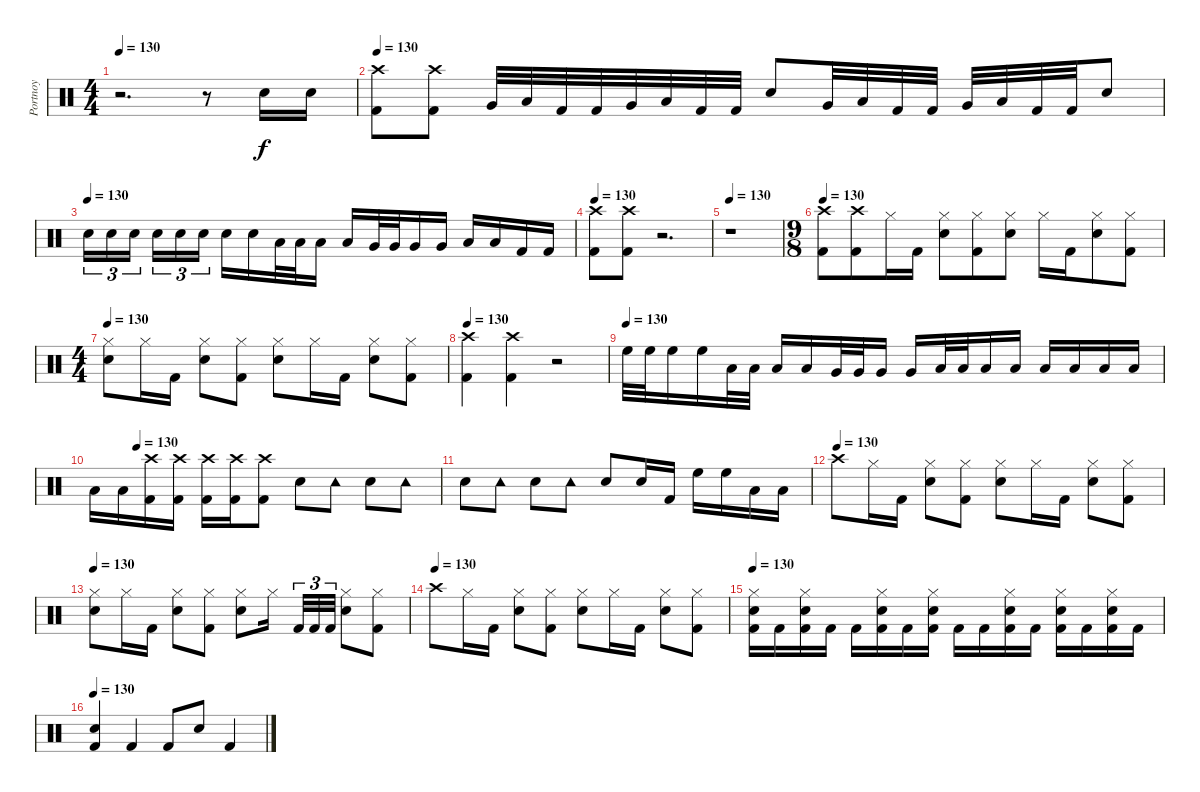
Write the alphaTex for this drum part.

\track ("Portnoy" "Portnoy") {instrument percussion}
\staff {score}
\articulation defaults
\ts (4 4)
\tempo 130
\clef neutral
\ks c
r.2{d dy f} r.8 "Electric Snare (hit)".16 "Electric Snare (hit)".16 |
\tempo 130
("Crash high (hit)" "Kick (hit) 2").8 ("Crash high (hit)" "Kick (hit) 2").8 "Very Low Tom (hit)".32 "Low Floor Tom (hit)".32 "Kick (hit) 2".32 "Kick (hit) 2".32 "Very Low Tom (hit)".32 "Low Floor Tom (hit)".32 "Kick (hit) 2".32 "Kick (hit) 2".32 "Electric Snare (hit)".8 "Very Low Tom (hit)".32 "Low Floor Tom (hit)".32 "Kick (hit) 2".32 "Kick (hit) 2".32 "Very Low Tom (hit)".32 "Low Floor Tom (hit)".32 "Kick (hit) 2".32 "Kick (hit) 2".32 "Electric Snare (hit)".8 |
\tempo (130)
"Electric Snare (hit)".16{tu (3 2)} "Electric Snare (hit)".16{tu (3 2)} "Electric Snare (hit)".16{tu (3 2) beam splitsecondary} "Electric Snare (hit)".16{tu (3 2)} "Electric Snare (hit)".16{tu (3 2)} "Electric Snare (hit)".16{tu (3 2)} "Electric Snare (hit)".16 "Electric Snare (hit)".16 "Low Tom (hit)".32 "Low Tom (hit)".32 "Low Tom (hit)".16 "Low Tom (hit)".16 "Very Low Tom (hit)".32 "Very Low Tom (hit)".32 "Very Low Tom (hit)".16 "Very Low Tom (hit)".16 "Low Floor Tom (hit)".16 "Low Floor Tom (hit)".16 "Kick (hit) 2".16 "Kick (hit) 2".16 |
\tempo 130
("Crash high (hit)" "Kick (hit) 2").8 ("Crash high (hit)" "Kick (hit) 2").8 r.2{d} |
\tempo 130
r.1 |
\ts (9 8)
\tempo 130
("Crash high (hit)" "Kick (hit) 2").8 ("Crash high (hit)" "Kick (hit) 2").8 "Hi-Hat (closed)".16 "Kick (hit) 2".16 ("Hi-Hat (closed)" "Electric Snare (hit)").8 ("Hi-Hat (closed)" "Kick (hit) 2").8 ("Hi-Hat (closed)" "Electric Snare (hit)").8 "Hi-Hat (closed)".16 "Kick (hit) 2".16 ("Hi-Hat (closed)" "Electric Snare (hit)").8 ("Hi-Hat (closed)" "Kick (hit) 2").8 |
\ts (4 4)
\tempo 130
("Hi-Hat (closed)" "Electric Snare (hit)").8 "Hi-Hat (closed)".16 "Kick (hit) 2".16 ("Hi-Hat (closed)" "Electric Snare (hit)").8 ("Hi-Hat (closed)" "Kick (hit) 2").8 ("Hi-Hat (closed)" "Electric Snare (hit)").8 "Hi-Hat (closed)".16 "Kick (hit) 2".16 ("Hi-Hat (closed)" "Electric Snare (hit)").8 ("Hi-Hat (closed)" "Kick (hit) 2").8 |
\tempo 130
("Crash high (hit)" "Kick (hit) 2").4 ("Crash high (hit)" "Kick (hit) 2").4 r.2 |
\tempo (130)
"High Floor Tom (hit)".32 "High Floor Tom (hit)".32 "High Floor Tom (hit)".16 "High Floor Tom (hit)".16 "Low Tom (hit)".32 "Low Tom (hit)".32 "Low Tom (hit)".16 "Low Tom (hit)".16 "Very Low Tom (hit)".32 "Very Low Tom (hit)".32 "Very Low Tom (hit)".16 "Very Low Tom (hit)".16 "Low Floor Tom (hit)".32 "Low Floor Tom (hit)".32 "Low Floor Tom (hit)".16 "Low Floor Tom (hit)".16 "Low Floor Tom (hit)".16 "Low Floor Tom (hit)".16 "Low Floor Tom (hit)".16 "Low Floor Tom (hit)".16 |
\tempo (130 0.125)
"Low Floor Tom (hit)".16 "Low Floor Tom (hit)".16 ("Crash high (hit)" "Kick (hit) 2").16 ("Crash high (hit)" "Kick (hit) 2").16 ("Crash high (hit)" "Kick (hit) 2").16 ("Crash high (hit)" "Kick (hit) 2").16 ("Crash high (hit)" "Kick (hit) 2").8 "Electric Snare (hit)".8 "Tambourine (hit)".8 "Electric Snare (hit)".8 "Tambourine (hit)".8 |
"Electric Snare (hit)".8 "Tambourine (hit)".8 "Electric Snare (hit)".8 "Tambourine (hit)".8 "Electric Snare (hit)".8 "Electric Snare (hit)".16 "Kick (hit) 2".16 "High Floor Tom (hit)".16 "High Floor Tom (hit)".16 "Low Tom (hit)".16 "Low Tom (hit)".16 |
\tempo (130)
"Crash high (hit)".8 "Hi-Hat (closed)".16 "Kick (hit) 2".16 ("Hi-Hat (closed)" "Electric Snare (hit)").8 ("Hi-Hat (closed)" "Kick (hit) 2").8 ("Hi-Hat (closed)" "Electric Snare (hit)").8 "Hi-Hat (closed)".16 "Kick (hit) 2".16 ("Hi-Hat (closed)" "Electric Snare (hit)").8 ("Hi-Hat (closed)" "Kick (hit) 2").8 |
\tempo 130
("Hi-Hat (closed)" "Electric Snare (hit)").8 "Hi-Hat (closed)".16 "Kick (hit) 2".16 ("Hi-Hat (closed)" "Electric Snare (hit)").8 ("Hi-Hat (closed)" "Kick (hit) 2").8 ("Hi-Hat (closed)" "Electric Snare (hit)").8 "Hi-Hat (closed)".16{beam splitsecondary} "Kick (hit) 2".32{tu (3 2)} "Kick (hit) 2".32{tu (3 2)} "Kick (hit) 2".32{tu (3 2)} ("Hi-Hat (closed)" "Electric Snare (hit)").8 ("Hi-Hat (closed)" "Kick (hit) 2").8 |
\tempo (130)
"Crash high (hit)".8 "Hi-Hat (closed)".16 "Kick (hit) 2".16 ("Hi-Hat (closed)" "Electric Snare (hit)").8 ("Hi-Hat (closed)" "Kick (hit) 2").8 ("Hi-Hat (closed)" "Electric Snare (hit)").8 "Hi-Hat (closed)".16 "Kick (hit) 2".16 ("Hi-Hat (closed)" "Electric Snare (hit)").8 ("Hi-Hat (closed)" "Kick (hit) 2").8 |
\tempo 130
("Hi-Hat (closed)" "Electric Snare (hit)" "Kick (hit) 2").16 "Kick (hit) 2".16 ("Hi-Hat (closed)" "Electric Snare (hit)" "Kick (hit) 2").16 "Kick (hit) 2".16 "Kick (hit) 2".16 ("Hi-Hat (closed)" "Electric Snare (hit)" "Kick (hit) 2").16 "Kick (hit) 2".16 ("Hi-Hat (closed)" "Electric Snare (hit)" "Kick (hit) 2").16 "Kick (hit) 2".16 "Kick (hit) 2".16 ("Hi-Hat (closed)" "Electric Snare (hit)" "Kick (hit) 2").16 "Kick (hit) 2".16 ("Hi-Hat (closed)" "Electric Snare (hit)" "Kick (hit) 2").16 "Kick (hit) 2".16 ("Hi-Hat (closed)" "Electric Snare (hit)" "Kick (hit) 2").16 "Kick (hit) 2".16 |
\tempo 130
("Electric Snare (hit)" "Kick (hit) 2").4 "Kick (hit) 2".4 "Kick (hit) 2".8 "Electric Snare (hit)".8 "Kick (hit) 2".4
